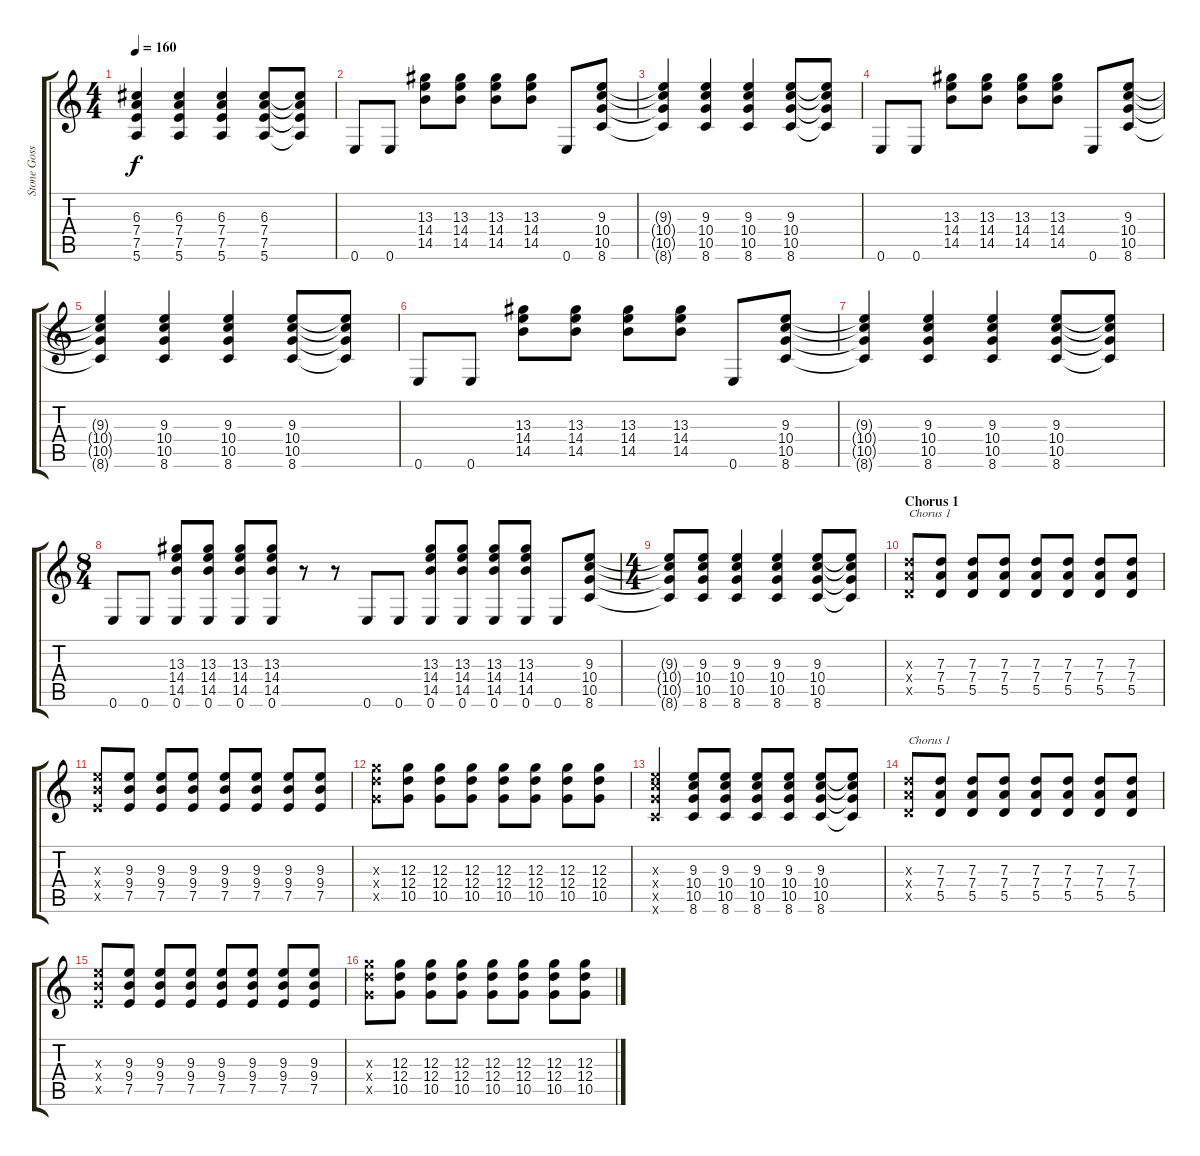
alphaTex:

\track ("Stone Gossard" "Stone Goss") {instrument distortionguitar}
\staff {score tabs}
\tuning (E4 B3 G3 D3 A2 E2) {hide}
\ts (4 4)
\tempo 160
\clef g2
\ks c
(6.3{t} 7.4{t} 7.5{t} 5.6{t}).4{dy f} (6.3 7.4 7.5 5.6).4 (6.3 7.4 7.5 5.6).4 (6.3 7.4 7.5 5.6).8 (6.3{t} 7.4{t} 7.5{t} 5.6{t}).8 |
0.6.8 0.6.8 (13.3 14.4 14.5).8 (13.3 14.4 14.5).8 (13.3 14.4 14.5).8 (13.3 14.4 14.5).8 0.6.8 (9.3 10.4 10.5 8.6).8 |
(9.3{t} 10.4{t} 10.5{t} 8.6{t}).4 (9.3 10.4 10.5 8.6).4 (9.3 10.4 10.5 8.6).4 (9.3 10.4 10.5 8.6).8 (9.3{t} 10.4{t} 10.5{t} 8.6{t}).8 |
0.6.8 0.6.8 (13.3 14.4 14.5).8 (13.3 14.4 14.5).8 (13.3 14.4 14.5).8 (13.3 14.4 14.5).8 0.6.8 (9.3 10.4 10.5 8.6).8 |
(9.3{t} 10.4{t} 10.5{t} 8.6{t}).4 (9.3 10.4 10.5 8.6).4 (9.3 10.4 10.5 8.6).4 (9.3 10.4 10.5 8.6).8 (9.3{t} 10.4{t} 10.5{t} 8.6{t}).8 |
0.6.8 0.6.8 (13.3 14.4 14.5).8 (13.3 14.4 14.5).8 (13.3 14.4 14.5).8 (13.3 14.4 14.5).8 0.6.8 (9.3 10.4 10.5 8.6).8 |
(9.3{t} 10.4{t} 10.5{t} 8.6{t}).4 (9.3 10.4 10.5 8.6).4 (9.3 10.4 10.5 8.6).4 (9.3 10.4 10.5 8.6).8 (9.3{t} 10.4{t} 10.5{t} 8.6{t}).8 |
\ts (8 4)
0.6.8 0.6.8 (13.3 14.4 14.5 0.6).8 (13.3 14.4 14.5 0.6).8 (13.3 14.4 14.5 0.6).8 (13.3 14.4 14.5 0.6).8 r.8 r.8 0.6.8 0.6.8 (13.3 14.4 14.5 0.6).8 (13.3 14.4 14.5 0.6).8 (13.3 14.4 14.5 0.6).8 (13.3 14.4 14.5 0.6).8 0.6.8 (9.3 10.4 10.5 8.6).8 |
\ts (4 4)
(9.3{t} 10.4{t} 10.5{t} 8.6{t}).8 (9.3 10.4 10.5 8.6).8 (9.3 10.4 10.5 8.6).4 (9.3 10.4 10.5 8.6).4 (9.3 10.4 10.5 8.6).8 (9.3{t} 10.4{t} 10.5{t} 8.6{t}).8 |
\section ("" "Chorus 1")
(7.3{x} 7.4{x} 5.5{x}).8{txt "Chorus 1"} (7.3 7.4 5.5).8 (7.3 7.4 5.5).8 (7.3 7.4 5.5).8 (7.3 7.4 5.5).8 (7.3 7.4 5.5).8 (7.3 7.4 5.5).8 (7.3 7.4 5.5).8 |
(9.3{x} 9.4{x} 7.5{x}).8 (9.3 9.4 7.5).8 (9.3 9.4 7.5).8 (9.3 9.4 7.5).8 (9.3 9.4 7.5).8 (9.3 9.4 7.5).8 (9.3 9.4 7.5).8 (9.3 9.4 7.5).8 |
(12.3{x} 12.4{x} 10.5{x}).8 (12.3 12.4 10.5).8 (12.3 12.4 10.5).8 (12.3 12.4 10.5).8 (12.3 12.4 10.5).8 (12.3 12.4 10.5).8 (12.3 12.4 10.5).8 (12.3 12.4 10.5).8 |
(9.3{x} 10.4{x} 10.5{x} 8.6{x}).4 (9.3 10.4 10.5 8.6).8 (9.3 10.4 10.5 8.6).8 (9.3 10.4 10.5 8.6).8 (9.3 10.4 10.5 8.6).8 (9.3 10.4 10.5 8.6).8 (9.3{t} 10.4{t} 10.5{t} 8.6{t}).8 |
(7.3{x} 7.4{x} 5.5{x}).8{txt "Chorus 1"} (7.3 7.4 5.5).8 (7.3 7.4 5.5).8 (7.3 7.4 5.5).8 (7.3 7.4 5.5).8 (7.3 7.4 5.5).8 (7.3 7.4 5.5).8 (7.3 7.4 5.5).8 |
(9.3{x} 9.4{x} 7.5{x}).8 (9.3 9.4 7.5).8 (9.3 9.4 7.5).8 (9.3 9.4 7.5).8 (9.3 9.4 7.5).8 (9.3 9.4 7.5).8 (9.3 9.4 7.5).8 (9.3 9.4 7.5).8 |
(12.3{x} 12.4{x} 10.5{x}).8 (12.3 12.4 10.5).8 (12.3 12.4 10.5).8 (12.3 12.4 10.5).8 (12.3 12.4 10.5).8 (12.3 12.4 10.5).8 (12.3 12.4 10.5).8 (12.3 12.4 10.5).8
